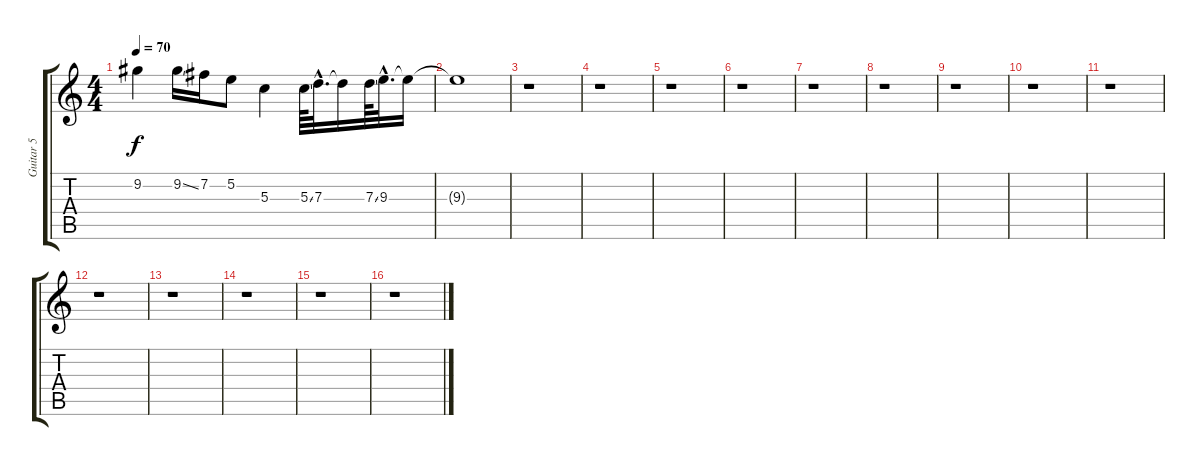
\track ("Guitar 5" "Guitar 5") {instrument electricguitarclean}
\staff {score tabs}
\tuning (E4 B3 G3 D3 A2 E2) {hide}
\ts (4 4)
\tempo 70
\clef g2
\ks c
9.2{t}.4{dy f} 9.2{ss}.16 7.2.16 5.2.8 5.3.4 5.3{ss}.64 7.3{hac}.32{d} 7.3{t}.16 7.3{ss}.64 9.3{hac}.32{d} 9.3{t}.16 |
9.3{t}.1 |
r.1 |
r.1 |
r.1 |
r.1 |
r.1 |
r.1 |
r.1 |
r.1 |
r.1 |
r.1 |
r.1 |
r.1 |
r.1 |
r.1
